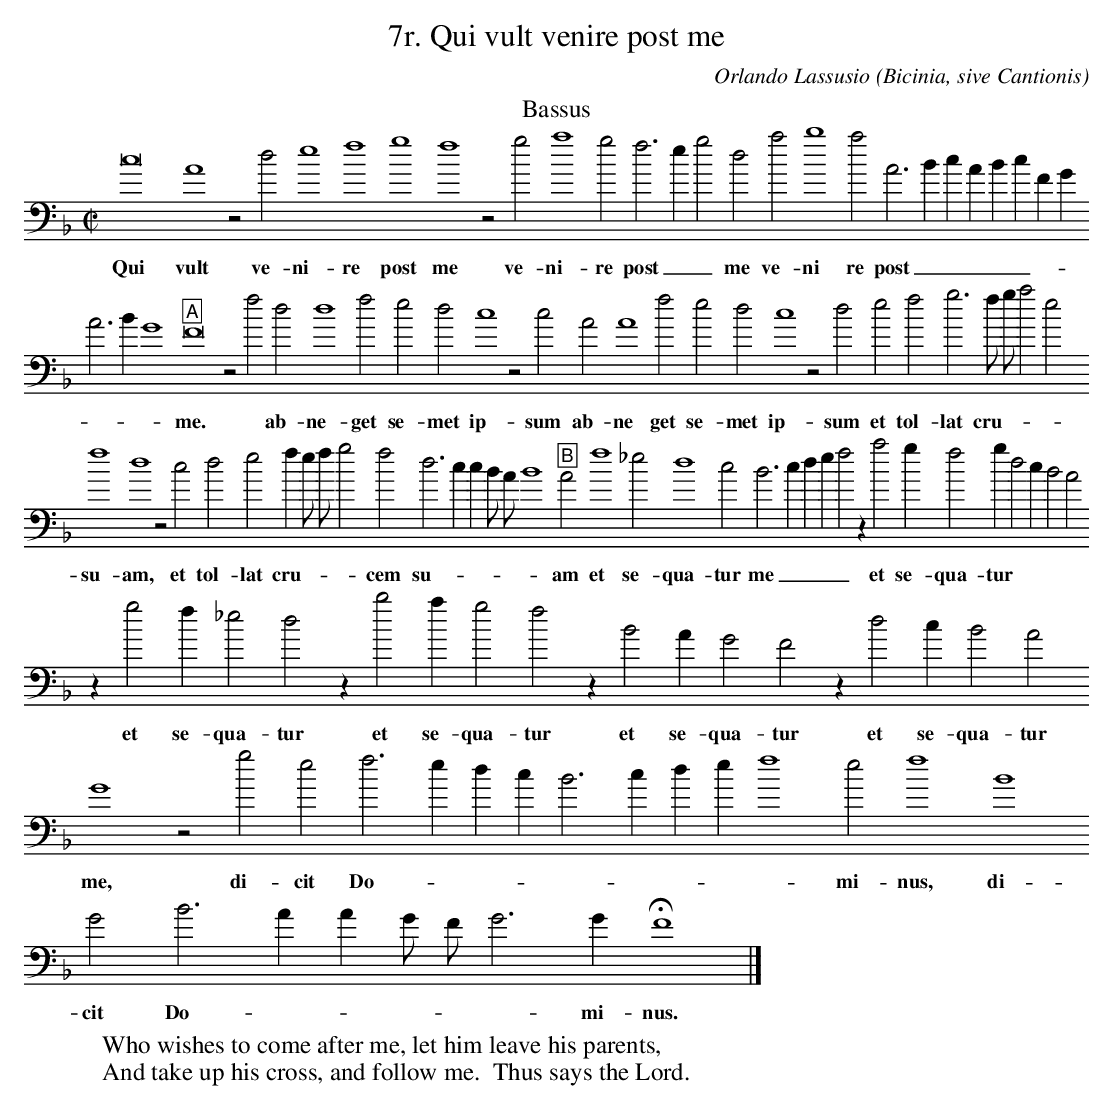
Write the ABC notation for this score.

X:1
T:7r. Qui vult venire post me
C:Orlando Lassusio
O: Bicinia, sive Cantionis
M:C|
L:1/4
K:F bass
T:Bassus
c8 A4 z2 d2 e4 f4 g4 f4 z2 g2 a4 g2 f3 e g2 d2 a2 b4 a2 A3 B c A B c F G
w:Qui  vult ve- ni- re post me ve- ni- re post _ _ me ve- ni re post _ _ _ _ _ - -
A3 B G4 "A"F8 z2 f2 d2 d4 f2 e2 d2 c4 z2 c2 A2 A4 f2 e2 d2 c4 z2 d2 e2 f2 g3 f/ g/ a2 e2
w: - - - me. *  ab- ne- get se- met ip- sum ab- ne get se- met ip- sum et tol- lat cru- - - - cem
f4 d4 z2 c2 d2 e2 f e/ f/ g2 f2 d3 c c B/ A/ B4 "B"A2 f4 _e2 d4 c2 B3 c d e f2 z a2 g f2 g d2 c B2 A2
w:su- am, et tol- lat cru- - - - cem su- - - - - -  am et se- qua- tur me _ _ _ _ et se- qua- tur
z g2 f _e2 d2 z b2 a g2 f2 z B2 A G2 F2 z d2 c B2 A2 G4 z2 g2 e2 f3 e d c B3 c d e f4 e2 f4 B4
w:et se- qua- tur et se- qua- tur et se- qua- tur et se- qua- tur  me, di- cit Do- - - - - - - - - mi- nus, di-
G2 B3 A A G/ F/ G3 G HF4 |]
w:cit Do- - - - - - mi- nus. *
W:Who wishes to come after me, let him leave his parents,
W:And take up his cross, and follow me.  Thus says the Lord.
